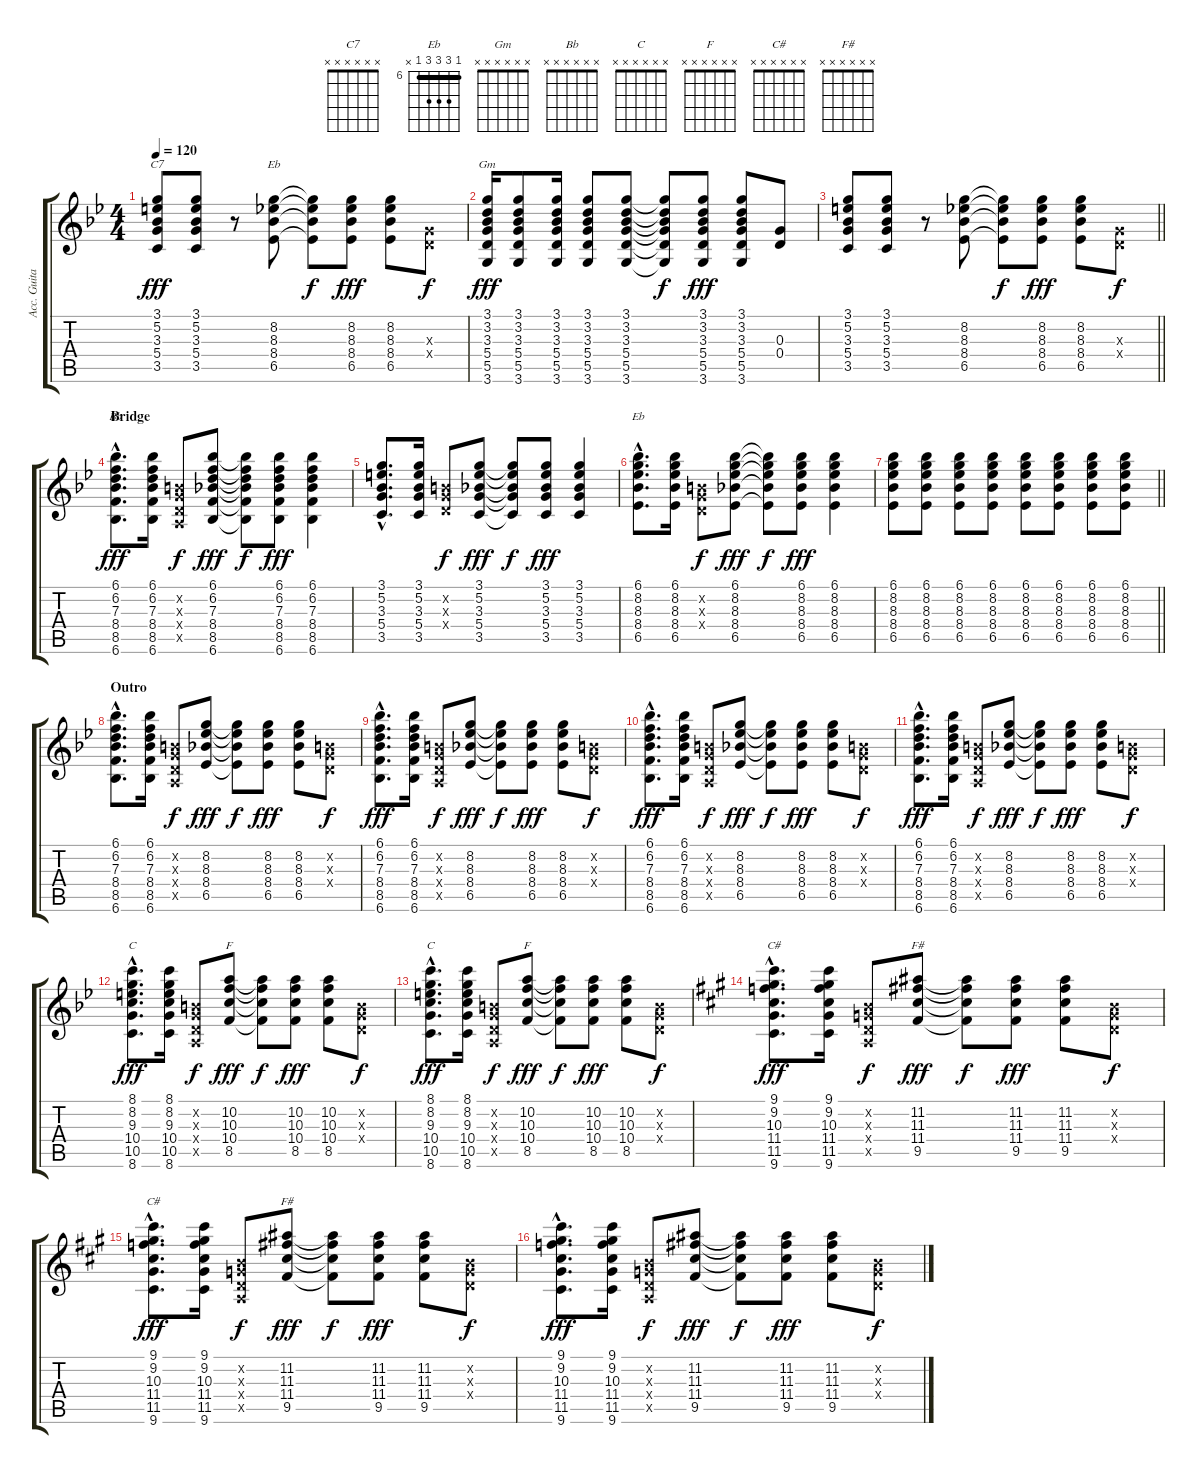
\track ("Acc. Guitar 1" "Acc. Guita") {instrument acousticguitarsteel}
\staff {score tabs}
\tuning (E4 B3 G3 D3 A2 E2) {hide}
\chord ("C7" x x x x x x)
\chord ("Eb" x x x x x x)
\chord ("Gm" x x x x x x)
\chord ("Bb" x x x x x x)
\chord ("Eb" 6 8 8 8 6 x) {firstfret 6 barre 6}
\chord ("C" 8 8 9 10 10 8) {firstfret 8 barre 8}
\chord ("F" x 10 10 10 8 x) {firstfret 8 barre 10}
\chord ("C" x x x x x x)
\chord ("F" x x x x x x)
\chord ("C#" 9 9 10 11 11 9) {firstfret 9 barre 9}
\chord ("F#" x 11 11 11 9 x) {firstfret 9 barre 11}
\chord ("C#" x x x x x x)
\chord ("F#" x x x x x x)
\ts (4 4)
\tempo 120
\clef g2
\ks bb
(3.1 5.2 3.3 5.4 3.5).8{ch "C7" dy fff} (3.1 5.2 3.3 5.4 3.5).8 r.8 (8.2 8.3 8.4 6.5).8{ch "Eb"} (8.2{t} 8.3{t} 8.4{t} 6.5{t}).8{dy f} (8.2 8.3 8.4 6.5).8{dy fff} (8.2 8.3 8.4 6.5).8 (0.3{x} 0.4{x}).8{dy f} |
(3.1 3.2 3.3 5.4 5.5 3.6).16{ch "Gm" dy fff} (3.1 3.2 3.3 5.4 5.5 3.6).8 (3.1 3.2 3.3 5.4 5.5 3.6).16 (3.1 3.2 3.3 5.4 5.5 3.6).8 (3.1 3.2 3.3 5.4 5.5 3.6).8 (3.1{t} 3.2{t} 3.3{t} 5.4{t} 5.5{t} 3.6{t}).8{dy f} (3.1 3.2 3.3 5.4 5.5 3.6).8{dy fff} (3.1 3.2 3.3 5.4 5.5 3.6).8 (0.3 0.4).8 |
\barLineRight lightlight
(3.1 5.2 3.3 5.4 3.5).8 (3.1 5.2 3.3 5.4 3.5).8 r.8 (8.2 8.3 8.4 6.5).8 (8.2{t} 8.3{t} 8.4{t} 6.5{t}).8{dy f} (8.2 8.3 8.4 6.5).8{dy fff} (8.2 8.3 8.4 6.5).8 (0.3{x} 0.4{x}).8{dy f} |
\section ("" "Bridge")
(6.1{hac} 6.2{hac} 7.3{hac} 8.4{hac} 8.5{hac} 6.6{hac}).8{d ch "Bb" dy fff} (6.1 6.2 7.3 8.4 8.5 6.6).16 (0.2{x} 0.3{x} 0.4{x} 0.5{x}).8{dy f} (6.1 6.2 7.3 8.4 8.5 6.6).8{dy fff} (6.1{t} 6.2{t} 7.3{t} 8.4{t} 8.5{t} 6.6{t}).8{dy f} (6.1 6.2 7.3 8.4 8.5 6.6).8{dy fff} (6.1 6.2 7.3 8.4 8.5 6.6).4 |
(3.1{hac} 5.2{hac} 3.3{hac} 5.4{hac} 3.5{hac}).8{d} (3.1 5.2 3.3 5.4 3.5).16 (0.2{x} 0.3{x} 0.4{x}).8{dy f} (3.1 5.2 3.3 5.4 3.5).8{dy fff} (3.1{t} 5.2{t} 3.3{t} 5.4{t} 3.5{t}).8{dy f} (3.1 5.2 3.3 5.4 3.5).8{dy fff} (3.1 5.2 3.3 5.4 3.5).4 |
(6.1{hac} 8.2{hac} 8.3{hac} 8.4{hac} 6.5{hac}).8{d ch "Eb"} (6.1 8.2 8.3 8.4 6.5).16 (0.2{x} 0.3{x} 0.4{x}).8{dy f} (6.1 8.2 8.3 8.4 6.5).8{dy fff} (6.1{t} 8.2{t} 8.3{t} 8.4{t} 6.5{t}).8{dy f} (6.1 8.2 8.3 8.4 6.5).8{dy fff} (6.1 8.2 8.3 8.4 6.5).4 |
\barLineRight lightlight
(6.1 8.2 8.3 8.4 6.5).8 (6.1 8.2 8.3 8.4 6.5).8 (6.1 8.2 8.3 8.4 6.5).8 (6.1 8.2 8.3 8.4 6.5).8 (6.1 8.2 8.3 8.4 6.5).8 (6.1 8.2 8.3 8.4 6.5).8 (6.1 8.2 8.3 8.4 6.5).8 (6.1 8.2 8.3 8.4 6.5).8 |
\section ("" "Outro")
(6.1{hac} 6.2{hac} 7.3{hac} 8.4{hac} 8.5{hac} 6.6{hac}).8{d} (6.1 6.2 7.3 8.4 8.5 6.6).16 (0.2{x} 0.3{x} 0.4{x} 0.5{x}).8{dy f} (8.2 8.3 8.4 6.5).8{dy fff} (8.2{t} 8.3{t} 8.4{t} 6.5{t}).8{dy f} (8.2 8.3 8.4 6.5).8{dy fff} (8.2 8.3 8.4 6.5).8 (0.2{x} 0.3{x} 0.4{x}).8{dy f} |
(6.1{hac} 6.2{hac} 7.3{hac} 8.4{hac} 8.5{hac} 6.6{hac}).8{d dy fff} (6.1 6.2 7.3 8.4 8.5 6.6).16 (0.2{x} 0.3{x} 0.4{x} 0.5{x}).8{dy f} (8.2 8.3 8.4 6.5).8{dy fff} (8.2{t} 8.3{t} 8.4{t} 6.5{t}).8{dy f} (8.2 8.3 8.4 6.5).8{dy fff} (8.2 8.3 8.4 6.5).8 (0.2{x} 0.3{x} 0.4{x}).8{dy f} |
(6.1{hac} 6.2{hac} 7.3{hac} 8.4{hac} 8.5{hac} 6.6{hac}).8{d dy fff} (6.1 6.2 7.3 8.4 8.5 6.6).16 (0.2{x} 0.3{x} 0.4{x} 0.5{x}).8{dy f} (8.2 8.3 8.4 6.5).8{dy fff} (8.2{t} 8.3{t} 8.4{t} 6.5{t}).8{dy f} (8.2 8.3 8.4 6.5).8{dy fff} (8.2 8.3 8.4 6.5).8 (0.2{x} 0.3{x} 0.4{x}).8{dy f} |
(6.1{hac} 6.2{hac} 7.3{hac} 8.4{hac} 8.5{hac} 6.6{hac}).8{d dy fff} (6.1 6.2 7.3 8.4 8.5 6.6).16 (0.2{x} 0.3{x} 0.4{x} 0.5{x}).8{dy f} (8.2 8.3 8.4 6.5).8{dy fff} (8.2{t} 8.3{t} 8.4{t} 6.5{t}).8{dy f} (8.2 8.3 8.4 6.5).8{dy fff} (8.2 8.3 8.4 6.5).8 (0.2{x} 0.3{x} 0.4{x}).8{dy f} |
(8.1{hac} 8.2{hac} 9.3{hac} 10.4{hac} 10.5{hac} 8.6{hac}).8{d ch "C" dy fff} (8.1 8.2 9.3 10.4 10.5 8.6).16 (0.2{x} 0.3{x} 0.4{x} 0.5{x}).8{dy f} (10.2 10.3 10.4 8.5).8{ch "F" dy fff} (10.2{t} 10.3{t} 10.4{t} 8.5{t}).8{dy f} (10.2 10.3 10.4 8.5).8{dy fff} (10.2 10.3 10.4 8.5).8 (0.2{x} 0.3{x} 0.4{x}).8{dy f} |
(8.1{hac} 8.2{hac} 9.3{hac} 10.4{hac} 10.5{hac} 8.6{hac}).8{d ch "C" dy fff} (8.1 8.2 9.3 10.4 10.5 8.6).16 (0.2{x} 0.3{x} 0.4{x} 0.5{x}).8{dy f} (10.2 10.3 10.4 8.5).8{ch "F" dy fff} (10.2{t} 10.3{t} 10.4{t} 8.5{t}).8{dy f} (10.2 10.3 10.4 8.5).8{dy fff} (10.2 10.3 10.4 8.5).8 (0.2{x} 0.3{x} 0.4{x}).8{dy f} |
\ks a
(9.1{hac} 9.2{hac} 10.3{hac} 11.4{hac} 11.5{hac} 9.6{hac}).8{d ch "C#" dy fff} (9.1 9.2 10.3 11.4 11.5 9.6).16 (0.2{x} 0.3{x} 0.4{x} 0.5{x}).8{dy f} (11.2 11.3 11.4 9.5).8{ch "F#" dy fff} (11.2{t} 11.3{t} 11.4{t} 9.5{t}).8{dy f} (11.2 11.3 11.4 9.5).8{dy fff} (11.2 11.3 11.4 9.5).8 (0.2{x} 0.3{x} 0.4{x}).8{dy f} |
(9.1{hac} 9.2{hac} 10.3{hac} 11.4{hac} 11.5{hac} 9.6{hac}).8{d ch "C#" dy fff} (9.1 9.2 10.3 11.4 11.5 9.6).16 (0.2{x} 0.3{x} 0.4{x} 0.5{x}).8{dy f} (11.2 11.3 11.4 9.5).8{ch "F#" dy fff} (11.2{t} 11.3{t} 11.4{t} 9.5{t}).8{dy f} (11.2 11.3 11.4 9.5).8{dy fff} (11.2 11.3 11.4 9.5).8 (0.2{x} 0.3{x} 0.4{x}).8{dy f} |
(9.1{hac} 9.2{hac} 10.3{hac} 11.4{hac} 11.5{hac} 9.6{hac}).8{d dy fff} (9.1 9.2 10.3 11.4 11.5 9.6).16 (0.2{x} 0.3{x} 0.4{x} 0.5{x}).8{dy f} (11.2 11.3 11.4 9.5).8{dy fff} (11.2{t} 11.3{t} 11.4{t} 9.5{t}).8{dy f} (11.2 11.3 11.4 9.5).8{dy fff} (11.2 11.3 11.4 9.5).8 (0.2{x} 0.3{x} 0.4{x}).8{dy f}
